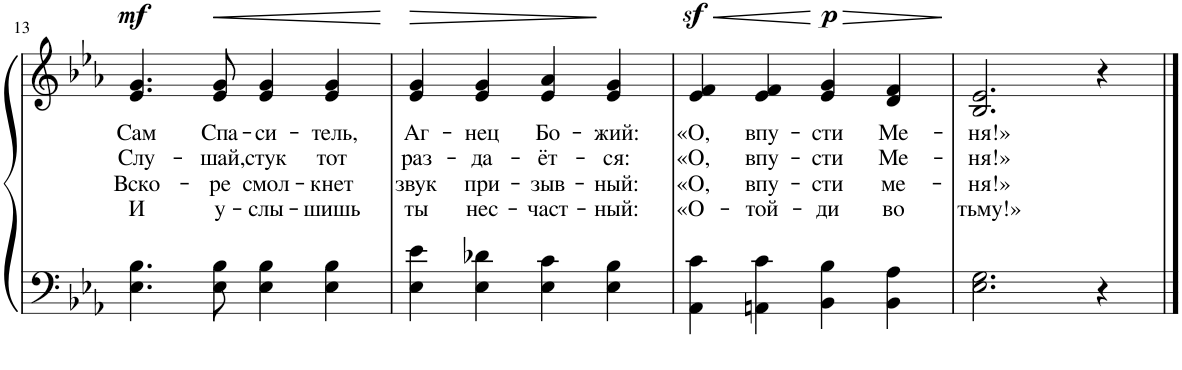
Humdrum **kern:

**kern	**kern	**text	**text	**text	**text	**dynam
*part1	*part1	*part1	*part1	*part1	*part1	*part1
*staff2	*staff1	*staff1	*staff1	*staff1	*staff1	*staff1/2
*I"Piano	*	*	*	*	*	*
*I'Pno.	*	*	*	*	*	*
!!LO:PB:g=z
*clefF4	*clefG2	*	*	*	*	*
*k[b-e-a-]	*k[b-e-a-]	*	*	*	*	*
*M4/4	*M4/4	*	*	*	*	*
=13	=13	=13	=13	=13	=13	=13
!	!	!LO:LY:b	!LO:LY:b	!LO:LY:b	!LO:LY:b	!LO:DY:a
4.E-\ 4.B-\	4.e-/ 4.g/	Сам	Слу-	Вско-	И	mf
!	!	!LO:LY:b	!LO:LY:b	!LO:LY:b	!LO:LY:b	!LO:HP:b
8E-\ 8B-\	8e-/ 8g/	Спа-	-шай,	-ре	у-	<
!	!	!LO:LY:b	!LO:LY:b	!LO:LY:b	!LO:LY:b	!
4E-\ 4B-\	4e-/ 4g/	-си-	стук	смол-	-слы-	.
!	!	!LO:LY:b	!LO:LY:b	!LO:LY:b	!LO:LY:b	!
4E-\ 4B-\	4e-/ 4g/	-тель,	тот	-кнет	-шишь	.
.	.	.	.	.	.	[
=14	=14	=14	=14	=14	=14	=14
!	!	!LO:LY:b	!LO:LY:b	!LO:LY:b	!LO:LY:b	!LO:HP:b
4E-\ 4e-\	4e-/ 4g/	Аг-	раз-	звук	ты	>
!	!	!LO:LY:b	!LO:LY:b	!LO:LY:b	!LO:LY:b	!
4E-\ 4d-X\	4e-/ 4g/	-нец	-да-	при-	нес-	.
!	!	!LO:LY:b	!LO:LY:b	!LO:LY:b	!LO:LY:b	!
4E-\ 4c\	4e-/ 4a-/	Бо-	-ёт-	-зыв-	-част-	.
!	!	!LO:LY:b	!LO:LY:b	!LO:LY:b	!LO:LY:b	!
4E-\ 4B-\	4e-/ 4g/	-жий:	-ся:	-ный:	-ный:	]
=15	=15	=15	=15	=15	=15	=15
!	!	!LO:LY:b	!LO:LY:b	!LO:LY:b	!LO:LY:b	!LO:HP:b
4AA-\ 4c\	4e-/z> 4f/z>	«О,	«О,	«О,	«О-	<
!	!	!LO:LY:b	!LO:LY:b	!LO:LY:b	!LO:LY:b	!
4AAn\ 4c\	4e-/ 4f/	впу-	впу-	впу-	-той-	.
!	!	!LO:LY:b	!LO:LY:b	!LO:LY:b	!LO:LY:b	!LO:HP:n=1:b
!	!	!	!	!	!	!LO:DY:n=1:a
4BB-\ 4B-\	4e-/ 4g/	-сти	-сти	-сти	-ди	[ > p
!	!	!LO:LY:b	!LO:LY:b	!LO:LY:b	!LO:LY:b	!
4BB-\ 4A-\	4d/ 4f/	Ме-	Ме-	ме-	во	.
.	.	.	.	.	.	]
=16	=16	=16	=16	=16	=16	=16
!	!	!LO:LY:b	!LO:LY:b	!LO:LY:b	!LO:LY:b	!
2.E-\ 2.G\	2.B-/ 2.e-/	-ня!»	-ня!»	-ня!»	тьму!»	.
4r	4r	.	.	.	.	.
==	==	==	==	==	==	==
*-	*-	*-	*-	*-	*-	*-
